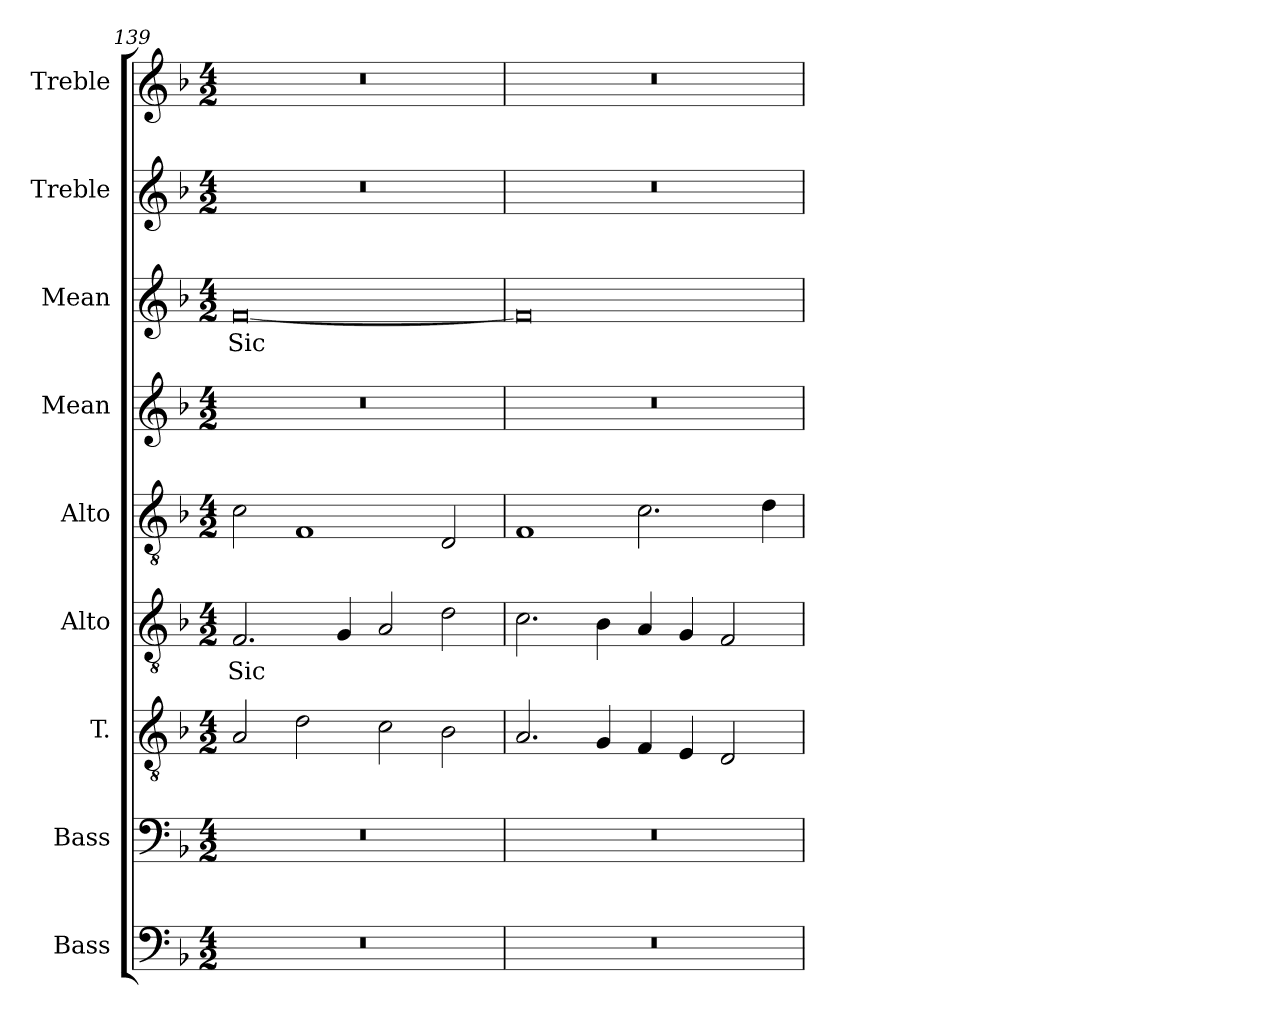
**kern	**kern	**kern	**kern	**text	**kern	**kern	**kern	**text	**kern	**kern
*part9	*part8	*part7	*part6	*part6	*part5	*part4	*part3	*part3	*part2	*part1
*staff9	*staff8	*staff7	*staff6	*staff6	*staff5	*staff4	*staff3	*staff3	*staff2	*staff1
*I"Bass	*I"Bass	*I"T.	*I"Alto	*	*I"Alto	*I"Mean	*I"Mean	*	*I"Treble	*I"Treble
*I'B.	*I'B.	*I'T.	*I'A2.	*	*I'A1.	*I'M.	*I'M.	*	*I'Tr.	*I'Tr.
*clefF4	*clefF4	*clefGv2	*clefGv2	*	*clefGv2	*clefG2	*clefG2	*	*clefG2	*clefG2
*	*	*ITrd7c12	*ITrd7c12	*	*ITrd7c12	*	*	*	*	*
*k[b-]	*k[b-]	*k[b-]	*k[b-]	*	*k[b-]	*k[b-]	*k[b-]	*	*k[b-]	*k[b-]
*F:	*F:	*F:	*F:	*	*F:	*F:	*F:	*	*F:	*F:
*M4/2	*M4/2	*M4/2	*M4/2	*	*M4/2	*M4/2	*M4/2	*	*M4/2	*M4/2
=139	=139	=139	=139	=139	=139	=139	=139	=139	=139	=139
!LO:N:vis=1	!LO:N:vis=1	!	!	!	!	!	!	!	!	!
!	!	!	!	!LO:LY:b:color=#000000	!	!LO:N:vis=1	!	!	!	!
!	!	!	!	!	!	!	!	!LO:LY:b:color=#000000	!LO:N:vis=1	!LO:N:vis=1
0r	0r	2AAi/	2.FFi/	Sic	2Ci\	0r	[<0fi	Sic	0r	0r
.	.	2Di\	.	.	1FFi	.	.	.	.	.
.	.	.	4GGi/	.	.	.	.	.	.	.
.	.	2Ci\	2AAi/	.	.	.	.	.	.	.
.	.	2BB-i\	2Di\	.	2DDi/	.	.	.	.	.
=140	=140	=140	=140	=140	=140	=140	=140	=140	=140	=140
!LO:N:vis=1	!LO:N:vis=1	!	!	!	!	!LO:N:vis=1	!	!	!LO:N:vis=1	!LO:N:vis=1
0r	0r	2.AAi/	2.Ci\	.	1FFi	0r	0fi]	.	0r	0r
.	.	4GGi/	4BB-i\	.	.	.	.	.	.	.
.	.	4FFi/	4AAi/	.	2.Ci\	.	.	.	.	.
.	.	4EEi/	4GGi/	.	.	.	.	.	.	.
.	.	2DDi/	2FFi/	.	.	.	.	.	.	.
.	.	.	.	.	4Di\	.	.	.	.	.
=	=	=	=	=	=	=	=	=	=	=
*-	*-	*-	*-	*-	*-	*-	*-	*-	*-	*-
